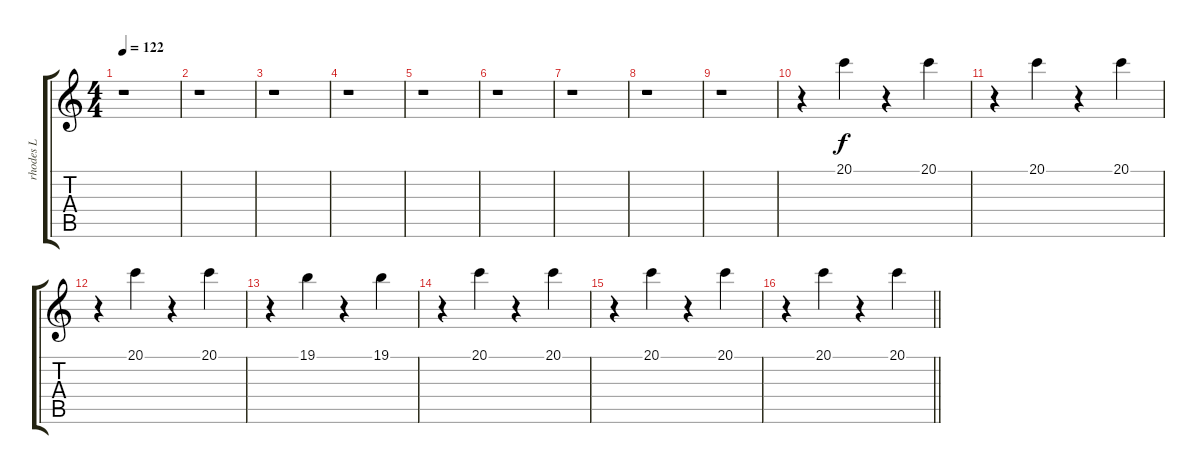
\track ("rhodes L" "rhodes L") {instrument electricpiano1}
\staff {score tabs}
\tuning (E4 B3 G3 D3 A2 E2) {hide}
\ts (4 4)
\tempo 122
\clef g2
\ks c
r.1{dy f} |
r.1 |
r.1 |
r.1 |
r.1 |
r.1 |
r.1 |
r.1 |
r.1 |
r.4 20.1.4 r.4 20.1.4 |
r.4 20.1.4 r.4 20.1.4 |
r.4 20.1.4 r.4 20.1.4 |
r.4 19.1.4 r.4 19.1.4 |
r.4 20.1.4 r.4 20.1.4 |
r.4 20.1.4 r.4 20.1.4 |
\barLineRight lightlight
r.4 20.1.4 r.4 20.1.4
